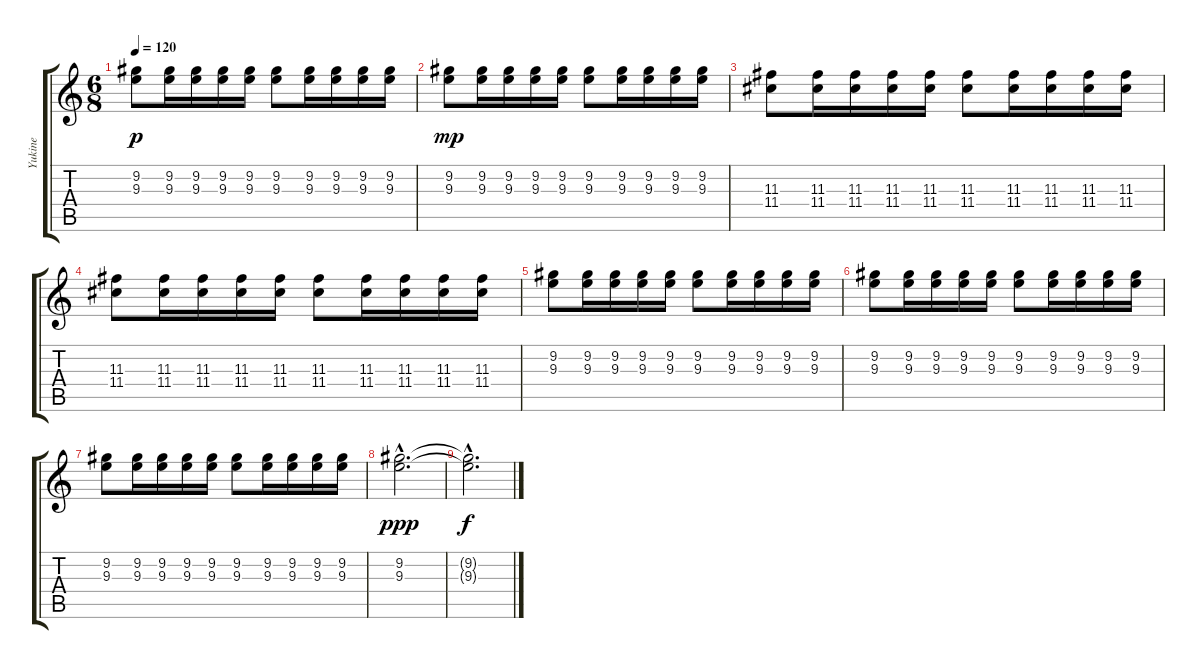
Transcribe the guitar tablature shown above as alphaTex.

\track ("Yukine" "Yukine") {instrument distortionguitar}
\staff {score tabs}
\tuning (E4 B3 G3 D3 A2 E2) {hide}
\ts (6 8)
\tempo 120
\clef g2
\ks c
(9.2 9.3).8{dy p} (9.2 9.3).16 (9.2 9.3).16 (9.2 9.3).16 (9.2 9.3).16 (9.2 9.3).8 (9.2 9.3).16 (9.2 9.3).16 (9.2 9.3).16 (9.2 9.3).16 |
(9.2 9.3).8{dy mp} (9.2 9.3).16 (9.2 9.3).16 (9.2 9.3).16 (9.2 9.3).16 (9.2 9.3).8 (9.2 9.3).16 (9.2 9.3).16 (9.2 9.3).16 (9.2 9.3).16 |
(11.3 11.4).8 (11.3 11.4).16 (11.3 11.4).16 (11.3 11.4).16 (11.3 11.4).16 (11.3 11.4).8 (11.3 11.4).16 (11.3 11.4).16 (11.3 11.4).16 (11.3 11.4).16 |
(11.3 11.4).8 (11.3 11.4).16 (11.3 11.4).16 (11.3 11.4).16 (11.3 11.4).16 (11.3 11.4).8 (11.3 11.4).16 (11.3 11.4).16 (11.3 11.4).16 (11.3 11.4).16 |
(9.2 9.3).8 (9.2 9.3).16 (9.2 9.3).16 (9.2 9.3).16 (9.2 9.3).16 (9.2 9.3).8 (9.2 9.3).16 (9.2 9.3).16 (9.2 9.3).16 (9.2 9.3).16 |
(9.2 9.3).8 (9.2 9.3).16 (9.2 9.3).16 (9.2 9.3).16 (9.2 9.3).16 (9.2 9.3).8 (9.2 9.3).16 (9.2 9.3).16 (9.2 9.3).16 (9.2 9.3).16 |
(9.2 9.3).8 (9.2 9.3).16 (9.2 9.3).16 (9.2 9.3).16 (9.2 9.3).16 (9.2 9.3).8 (9.2 9.3).16 (9.2 9.3).16 (9.2 9.3).16 (9.2 9.3).16 |
(9.2{hac} 9.3{hac}).2{d dy ppp} |
(9.2{hac t} 9.3{hac t}).2{d dy f}
